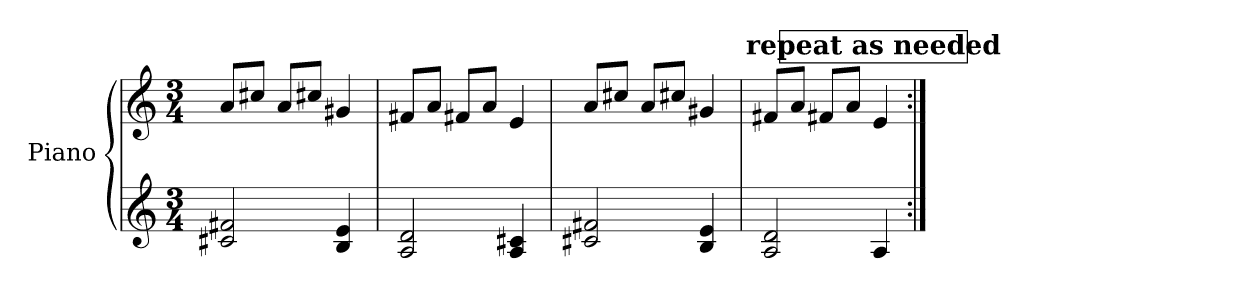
**kern	**kern
*part2	*part1
*staff2	*staff1
*I"Piano	*I"Piano
*I'Pno.	*I'Pno.
*k[]	*k[]
*C:	*C:
*M3/4	*M3/4
=1	=1
2c#X/ 2f#X/	8a/L
.	8cc#X/J
.	8a/L
.	8cc#X/J
4B/ 4e/	4g#X/
=2	=2
2A/ 2d/	8f#X/L
.	8a/J
.	8f#X/L
.	8a/J
4A/ 4c#X/	4e/
=3	=3
2c#X/ 2f#X/	8a/L
.	8cc#X/J
.	8a/L
.	8cc#X/J
4B/ 4e/	4g#X/
!!LO:REH:place=s1:a:t=repeat as needed:qo=2
=4	=4
2A/ 2d/	8f#X/L
.	8a/J
.	8f#X/L
.	8a/J
4A/	4e/
=:|!	=:|!
*-	*-
